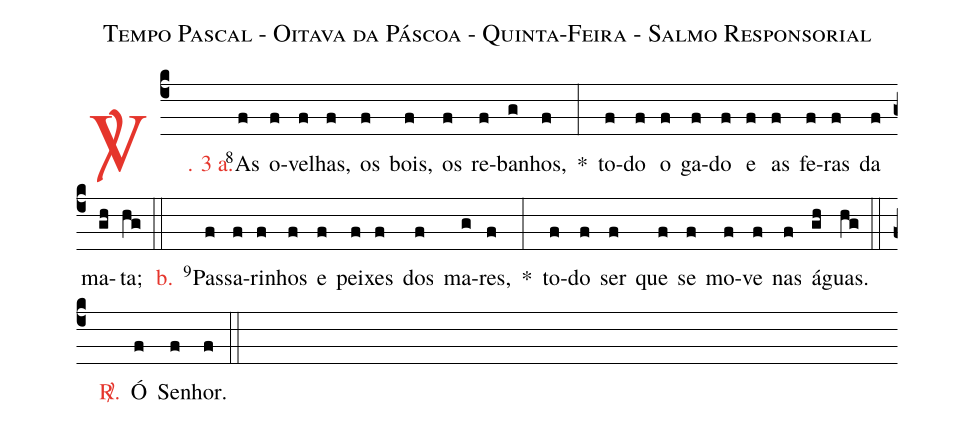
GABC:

name: Tempo Pascal - Oitava da Páscoa - Quinta-Feira - Salmo Responsorial;
%%
(c4)

<c><sp>V/</sp>. 3 a.</c>() <v>\VSup{8}</v>As(f) o(f)ve(f)lhas,(f) os(f) bois,(f) os(f) re(f)ba(g)nhos,(f) *(:)
to(f)do(f) o(f) ga(f)do(f) e(f) as(f) fe(f)ras(f) da(f) ma(gh)ta;(hg)

(::)

<nlba><c>b.</c>() <v>\VSup{9}</v>Pas</nlba>(f)sa(f)ri(f)nhos(f) e(f) pei(f)xes(f) dos(f) ma(g)res,(f) *(:)
to(f)do(f) ser(f) que(f) se(f) mo(f)ve(f) nas(f) á(gh)guas.(hg)

(::)

<nlba><c><sp>R/</sp>.</c>() Ó</nlba>(f) Se(f)nhor.(f)

(::)
